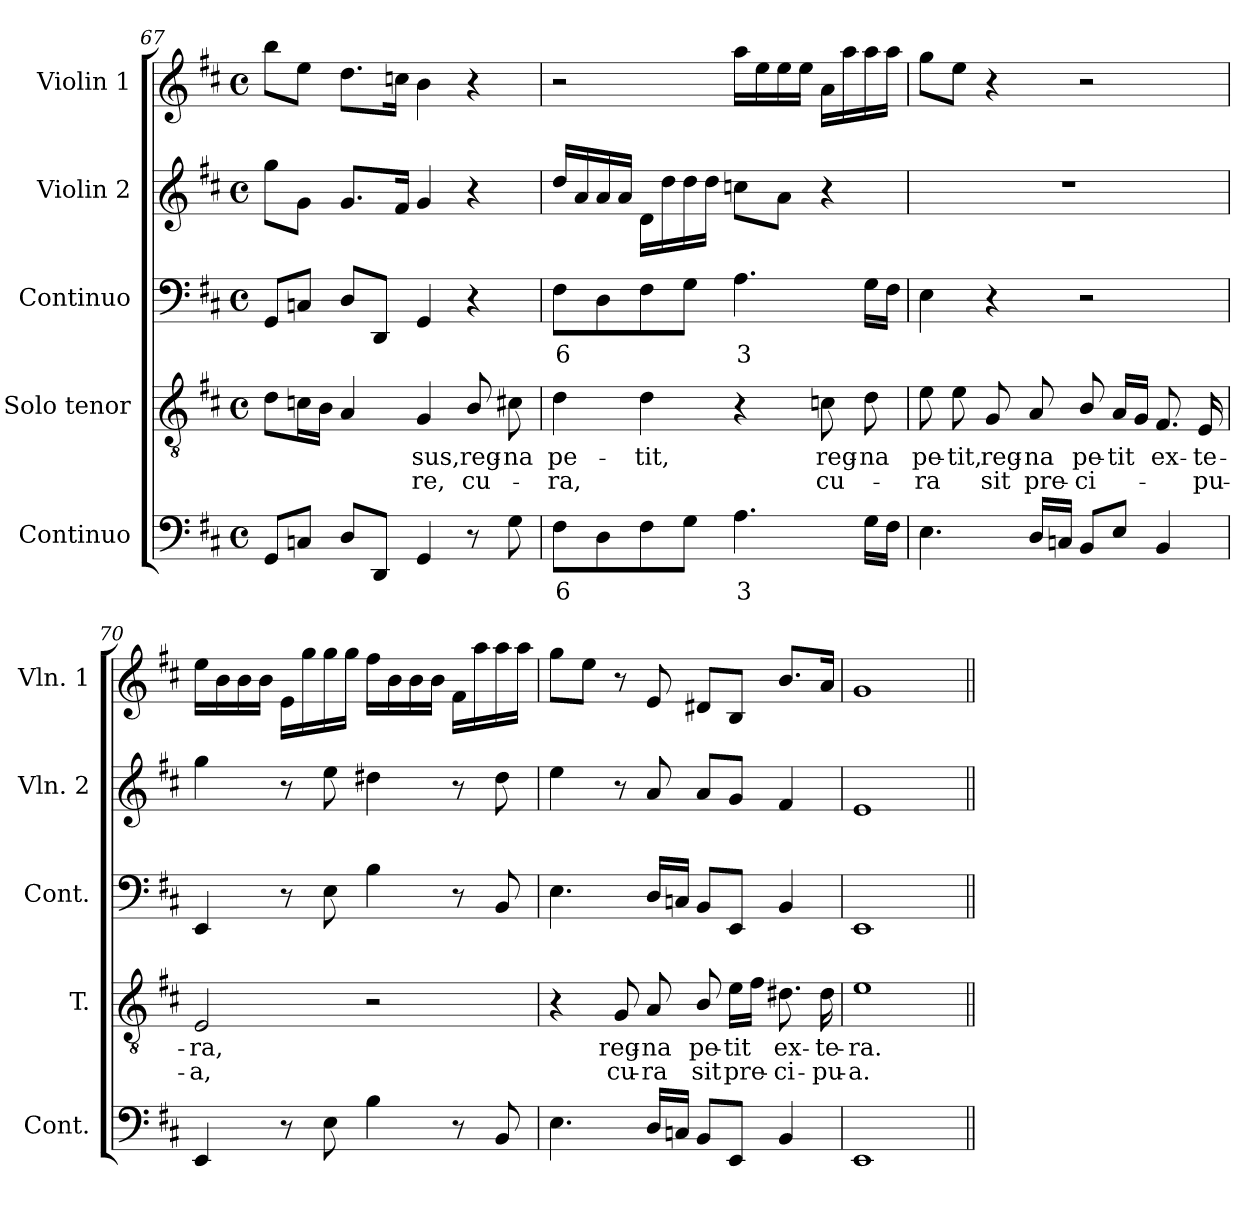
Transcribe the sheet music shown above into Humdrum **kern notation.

**kern	**text	**kern	**text	**text	**kern	**text	**kern	**kern
*part5	*part5	*part4	*part4	*part4	*part3	*part3	*part2	*part1
*staff5	*staff5	*staff4	*staff4	*staff4	*staff3	*staff3	*staff2	*staff1
*I"Continuo	*	*I"Solo tenor	*	*	*I"Continuo	*	*I"Violin 2	*I"Violin 1
*I'Cont.	*	*I'T.	*	*	*I'Cont.	*	*I'Vln. 2	*I'Vln. 1
*clefF4	*	*clefGv2	*	*	*clefF4	*	*clefG2	*clefG2
*	*	*ITrd7c12	*	*	*	*	*	*
*k[f#c#]	*	*k[f#c#]	*	*	*k[f#c#]	*	*k[f#c#]	*k[f#c#]
*D:	*	*D:	*	*	*D:	*	*D:	*D:
*M4/4	*	*M4/4	*	*	*M4/4	*	*M4/4	*M4/4
*met(c)	*	*met(c)	*	*	*met(c)	*	*met(c)	*met(c)
=67	=67	=67	=67	=67	=67	=67	=67	=67
8GGi/L	.	8Di\L	.	.	8GGi/L	.	8ggi\L	8bbi\L
8Cni/J	.	16Cni\L	.	.	8Cni/J	.	8gi\J	8eei\J
.	.	16BBi\JJ	.	.	.	.	.	.
8Di/L	.	4AAi/	.	.	8Di/L	.	8.gi/L	8.ddi\L
8DDi/J	.	.	.	.	8DDi/J	.	.	.
.	.	.	.	.	.	.	16f#i/Jk	16ccni\Jk
!	!	!	!LO:LY:b:color=#000000	!LO:LY:b:color=#000000	!	!	!	!
4GGi/	.	4GGi/	-sus,	-re,	4GGi/	.	4gi/	4bi\
!	!	!	!LO:LY:b:color=#000000	!LO:LY:b:color=#000000	!	!	!	!
8r	.	8BBi/	reg-	cu-	4r	.	4r	4r
!	!	!	!LO:LY:b:color=#000000	!	!	!	!	!
8Gi\	.	8C#i\	-na	.	.	.	.	.
!!LO:LB:g=z
=68	=68	=68	=68	=68	=68	=68	=68	=68
!	!LO:LY:b:color=#000000	!	!	!	!	!	!	!
!	!	!	!LO:LY:b:color=#000000	!LO:LY:b:color=#000000	!	!	!	!
!	!	!	!	!	!	!LO:LY:b:color=#000000	!	!
8F#i\L	6	4Di\	pe-	-ra,	8F#i\L	6	16ddi/LL	2r
.	.	.	.	.	.	.	16ai/	.
8Di\	.	.	.	.	8Di\	.	16ai/	.
.	.	.	.	.	.	.	16ai/JJ	.
!	!	!	!LO:LY:b:color=#000000	!	!	!	!	!
8F#i\	.	4Di\	-tit,	.	8F#i\	.	16di\LL	.
.	.	.	.	.	.	.	16ddi\	.
8Gi\J	.	.	.	.	8Gi\J	.	16ddi\	.
.	.	.	.	.	.	.	16ddi\JJ	.
!	!LO:LY:b:color=#000000	!	!	!	!	!	!	!
!	!	!	!	!	!	!LO:LY:b:color=#000000	!	!
4.Ai\	3	4r	.	.	4.Ai\	3	8ccni\L	16aai\LL
.	.	.	.	.	.	.	.	16eei\
.	.	.	.	.	.	.	8ai\J	16eei\
.	.	.	.	.	.	.	.	16eei\JJ
!	!	!	!LO:LY:b:color=#000000	!LO:LY:b:color=#000000	!	!	!	!
.	.	8Cni\	reg-	cu-	.	.	4r	16ai\LL
.	.	.	.	.	.	.	.	16aai\
!	!	!	!LO:LY:b:color=#000000	!	!	!	!	!
16Gi\LL	.	8Di\	-na	.	16Gi\LL	.	.	16aai\
16F#i\JJ	.	.	.	.	16F#i\JJ	.	.	16aai\JJ
=69	=69	=69	=69	=69	=69	=69	=69	=69
!	!	!	!LO:LY:b:color=#000000	!LO:LY:b:color=#000000	!	!	!	!
4.Ei\	.	8Ei\	pe-	-ra	4Ei\	.	1r	8ggi\L
!	!	!	!LO:LY:b:color=#000000	!	!	!	!	!
.	.	8Ei\	-tit,	.	.	.	.	8eei\J
!	!	!	!LO:LY:b:color=#000000	!LO:LY:b:color=#000000	!	!	!	!
.	.	8GGi/	reg-	sit	4r	.	.	4r
!	!	!	!LO:LY:b:color=#000000	!LO:LY:b:color=#000000	!	!	!	!
16Di/LL	.	8AAi/	-na	pre-	.	.	.	.
16Cni/JJ	.	.	.	.	.	.	.	.
!	!	!	!LO:LY:b:color=#000000	!LO:LY:b:color=#000000	!	!	!	!
8BBi/L	.	8BBi/	pe-	-ci-	2r	.	.	2r
!	!	!	!LO:LY:b:color=#000000	!	!	!	!	!
8Ei/J	.	16AAi/LL	-tit	.	.	.	.	.
.	.	16GGi/JJ	.	.	.	.	.	.
!	!	!	!LO:LY:b:color=#000000	!	!	!	!	!
4BBi/	.	8.FF#i/	ex-	.	.	.	.	.
!	!	!	!LO:LY:b:color=#000000	!LO:LY:b:color=#000000	!	!	!	!
.	.	16EEi/	-te-	-pu-	.	.	.	.
!!LO:PB:g=z
=70	=70	=70	=70	=70	=70	=70	=70	=70
!	!	!	!LO:LY:b:color=#000000	!LO:LY:b:color=#000000	!	!	!	!
4EEi/	.	2EEi/	-ra,	-a,	4EEi/	.	4ggi\	16eei\LL
.	.	.	.	.	.	.	.	16bi\
.	.	.	.	.	.	.	.	16bi\
.	.	.	.	.	.	.	.	16bi\JJ
8r	.	.	.	.	8r	.	8r	16ei\LL
.	.	.	.	.	.	.	.	16ggi\
8Ei\	.	.	.	.	8Ei\	.	8eei\	16ggi\
.	.	.	.	.	.	.	.	16ggi\JJ
4Bi\	.	2r	.	.	4Bi\	.	4dd#Xi\	16ff#i\LL
.	.	.	.	.	.	.	.	16bi\
.	.	.	.	.	.	.	.	16bi\
.	.	.	.	.	.	.	.	16bi\JJ
8r	.	.	.	.	8r	.	8r	16f#i\LL
.	.	.	.	.	.	.	.	16aai\
8BBi/	.	.	.	.	8BBi/	.	8dd#i\	16aai\
.	.	.	.	.	.	.	.	16aai\JJ
=71	=71	=71	=71	=71	=71	=71	=71	=71
4.Ei\	.	4r	.	.	4.Ei\	.	4eei\	8ggi\L
.	.	.	.	.	.	.	.	8eei\J
!	!	!	!LO:LY:b:color=#000000	!LO:LY:b:color=#000000	!	!	!	!
.	.	8GGi/	reg-	cu-	.	.	8r	8r
!	!	!	!LO:LY:b:color=#000000	!LO:LY:b:color=#000000	!	!	!	!
16Di/LL	.	8AAi/	-na	-ra	16Di/LL	.	8ai/	8ei/
16Cni/JJ	.	.	.	.	16Cni/JJ	.	.	.
!	!	!	!LO:LY:b:color=#000000	!LO:LY:b:color=#000000	!	!	!	!
8BBi/L	.	8BBi/	pe-	sit	8BBi/L	.	8ai/L	8d#Xi/L
!	!	!	!LO:LY:b:color=#000000	!LO:LY:b:color=#000000	!	!	!	!
8EEi/J	.	16Ei\LL	-tit	pre-	8EEi/J	.	8gi/J	8Bi/J
.	.	16F#i\JJ	.	.	.	.	.	.
!	!	!	!LO:LY:b:color=#000000	!LO:LY:b:color=#000000	!	!	!	!
4BBi/	.	8.D#Xi\	ex-	-ci-	4BBi/	.	4f#i/	8.bi/L
!	!	!	!LO:LY:b:color=#000000	!LO:LY:b:color=#000000	!	!	!	!
.	.	16D#i\	-te-	-pu-	.	.	.	16ai/Jk
=72	=72	=72	=72	=72	=72	=72	=72	=72
!	!	!	!LO:LY:b:color=#000000	!LO:LY:b:color=#000000	!	!	!	!
1EEi	.	1Ei	-ra.	-a.	1EEi	.	1ei	1gi
=||	=||	=||	=||	=||	=||	=||	=||	=||
*-	*-	*-	*-	*-	*-	*-	*-	*-
